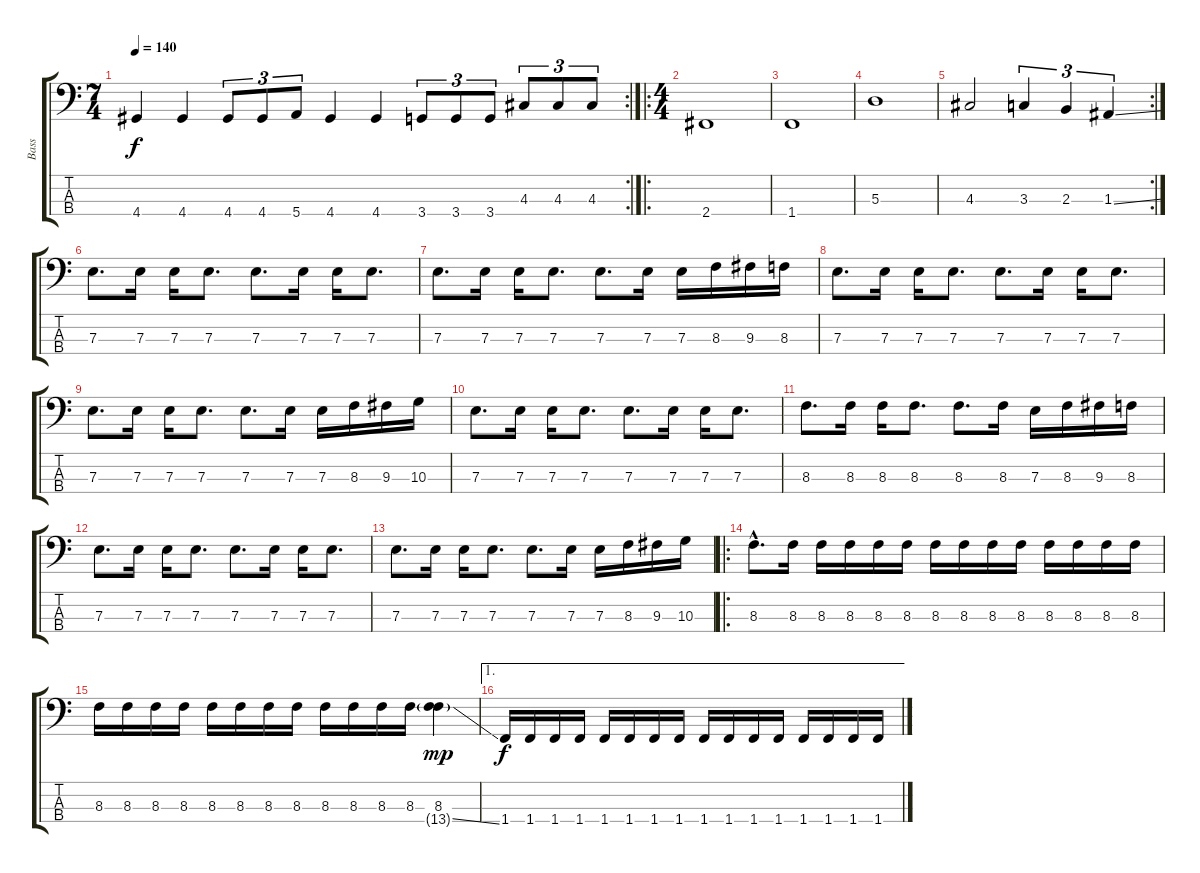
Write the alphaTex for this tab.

\track ("Bass" "Bass") {instrument fretlessbass}
\staff {score tabs}
\tuning (G2 D2 A1 E1) {hide}
\rc 2
\ts (7 4)
\tempo 140
\clef f4
\ks c
4.4.4{dy f} 4.4.4 4.4.8{tu (3 2)} 4.4.8{tu (3 2)} 5.4.8{tu (3 2)} 4.4.4 4.4.4 3.4.8{tu (3 2)} 3.4.8{tu (3 2)} 3.4.8{tu (3 2)} 4.3.8{tu (3 2)} 4.3.8{tu (3 2)} 4.3.8{tu (3 2)} |
\ro
\ts (4 4)
2.4.1 |
1.4.1 |
5.3.1 |
\rc 2
4.3.2 3.3.4{tu (3 2)} 2.3.4{tu (3 2)} 1.3{ss}.4{tu (3 2)} |
7.3.8{d} 7.3.16 7.3.16 7.3.8{d} 7.3.8{d} 7.3.16 7.3.16 7.3.8{d} |
7.3.8{d} 7.3.16 7.3.16 7.3.8{d} 7.3.8{d} 7.3.16 7.3.16 8.3.16 9.3.16 8.3.16 |
7.3.8{d} 7.3.16 7.3.16 7.3.8{d} 7.3.8{d} 7.3.16 7.3.16 7.3.8{d} |
7.3.8{d} 7.3.16 7.3.16 7.3.8{d} 7.3.8{d} 7.3.16 7.3.16 8.3.16 9.3.16 10.3.16 |
7.3.8{d} 7.3.16 7.3.16 7.3.8{d} 7.3.8{d} 7.3.16 7.3.16 7.3.8{d} |
8.3.8{d} 8.3.16 8.3.16 8.3.8{d} 8.3.8{d} 8.3.16 7.3.16 8.3.16 9.3.16 8.3.16 |
7.3.8{d} 7.3.16 7.3.16 7.3.8{d} 7.3.8{d} 7.3.16 7.3.16 7.3.8{d} |
7.3.8{d} 7.3.16 7.3.16 7.3.8{d} 7.3.8{d} 7.3.16 7.3.16 8.3.16 9.3.16 10.3.16 |
\ro
8.3{hac}.8{d} 8.3.16 8.3.16 8.3.16 8.3.16 8.3.16 8.3.16 8.3.16 8.3.16 8.3.16 8.3.16 8.3.16 8.3.16 8.3.16 |
8.3.16 8.3.16 8.3.16 8.3.16 8.3.16 8.3.16 8.3.16 8.3.16 8.3.16 8.3.16 8.3.16 8.3.16 (8.3 13.4{ss g}).4{dy mp} |
\ae 1
1.4.16{dy f} 1.4.16 1.4.16 1.4.16 1.4.16 1.4.16 1.4.16 1.4.16 1.4.16 1.4.16 1.4.16 1.4.16 1.4.16 1.4.16 1.4.16 1.4.16
